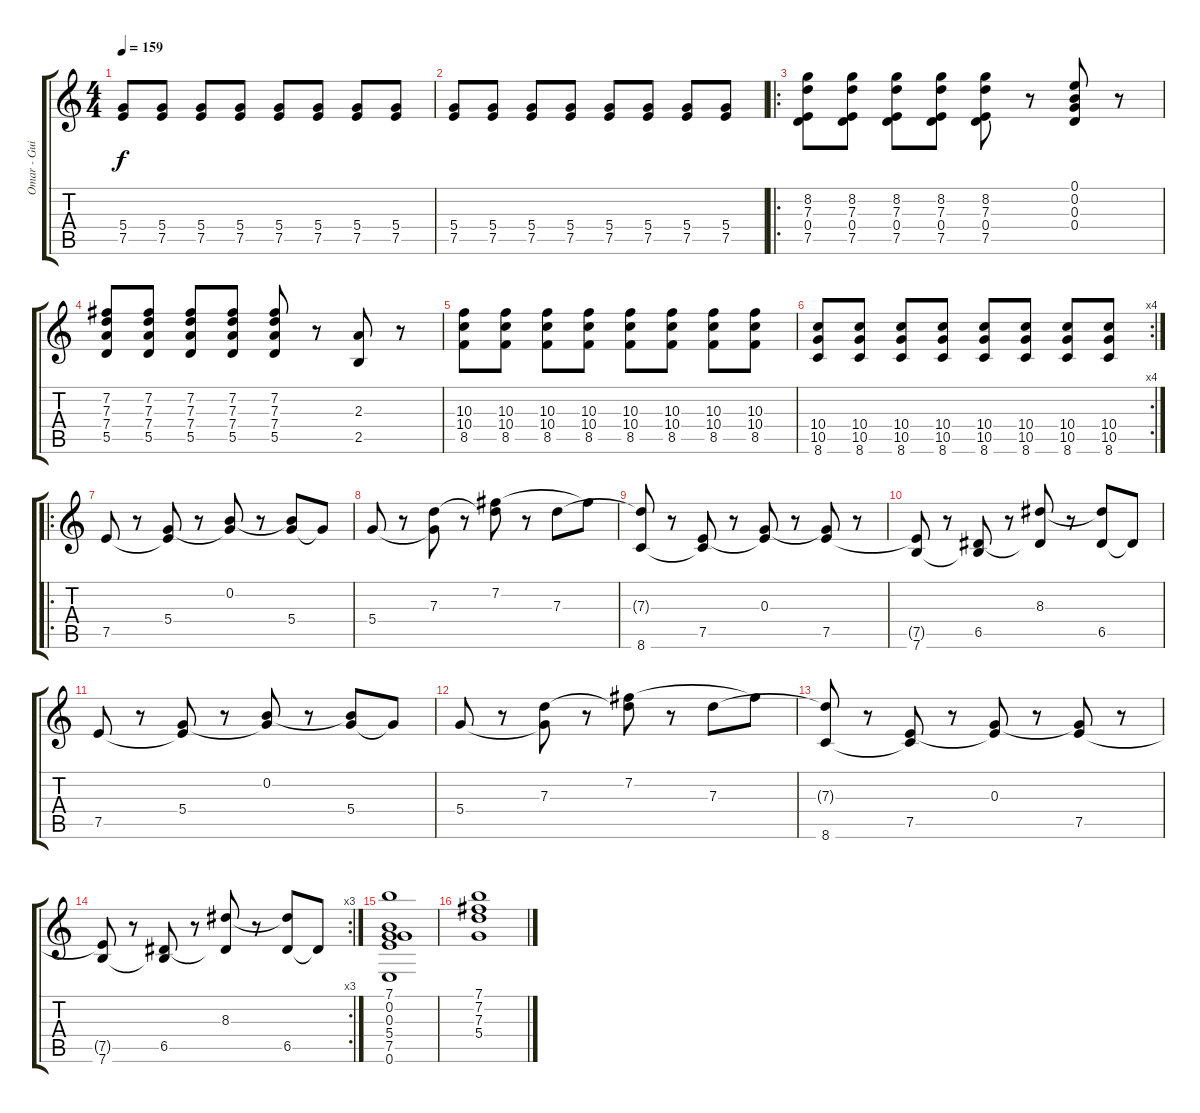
\track ("Omar - Guitar 2" "Omar - Gui") {instrument distortionguitar}
\staff {score tabs}
\tuning (E4 B3 G3 D3 A2 E2) {hide}
\ts (4 4)
\tempo 159
\clef g2
\ks c
(5.4 7.5).8{dy f} (5.4 7.5).8 (5.4 7.5).8 (5.4 7.5).8 (5.4 7.5).8 (5.4 7.5).8 (5.4 7.5).8 (5.4 7.5).8 |
(5.4 7.5).8 (5.4 7.5).8 (5.4 7.5).8 (5.4 7.5).8 (5.4 7.5).8 (5.4 7.5).8 (5.4 7.5).8 (5.4 7.5).8 |
\ro
(8.2 7.3 0.4 7.5).8 (8.2 7.3 0.4 7.5).8 (8.2 7.3 0.4 7.5).8 (8.2 7.3 0.4 7.5).8 (8.2 7.3 0.4 7.5).8 r.8 (0.1 0.2 0.3 0.4).8 r.8 |
(7.2 7.3 7.4 5.5).8 (7.2 7.3 7.4 5.5).8 (7.2 7.3 7.4 5.5).8 (7.2 7.3 7.4 5.5).8 (7.2 7.3 7.4 5.5).8 r.8 (2.3 2.5).8 r.8 |
(10.3 10.4 8.5).8 (10.3 10.4 8.5).8 (10.3 10.4 8.5).8 (10.3 10.4 8.5).8 (10.3 10.4 8.5).8 (10.3 10.4 8.5).8 (10.3 10.4 8.5).8 (10.3 10.4 8.5).8 |
\rc 4
(10.4 10.5 8.6).8 (10.4 10.5 8.6).8 (10.4 10.5 8.6).8 (10.4 10.5 8.6).8 (10.4 10.5 8.6).8 (10.4 10.5 8.6).8 (10.4 10.5 8.6).8 (10.4 10.5 8.6).8 |
\ro
7.5.8 r.8 (5.4 7.5{t}).8 r.8 (0.2 5.4{t}).8 r.8 (0.2{t} 5.4).8 5.4{t}.8 |
5.4.8 r.8 (7.3 5.4{t}).8 r.8 (7.2 7.3{t}).8 r.8 7.3.8 7.2{t}.8 |
(7.3{t} 8.6).8 r.8 (7.5 8.6{t}).8 r.8 (0.3 7.5{t}).8 r.8 (0.3{t} 7.5).8 r.8 |
(7.5{t} 7.6).8 r.8 (6.5 7.6{t}).8 r.8 (8.3 6.5{t}).8 r.8 (8.3{t} 6.5).8 6.5{t}.8 |
7.5.8 r.8 (5.4 7.5{t}).8 r.8 (0.2 5.4{t}).8 r.8 (0.2{t} 5.4).8 5.4{t}.8 |
5.4.8 r.8 (7.3 5.4{t}).8 r.8 (7.2 7.3{t}).8 r.8 7.3.8 7.2{t}.8 |
(7.3{t} 8.6).8 r.8 (7.5 8.6{t}).8 r.8 (0.3 7.5{t}).8 r.8 (0.3{t} 7.5).8 r.8 |
\rc 3
(7.5{t} 7.6).8 r.8 (6.5 7.6{t}).8 r.8 (8.3 6.5{t}).8 r.8 (8.3{t} 6.5).8 6.5{t}.8 |
(7.1 0.2 0.3 5.4 7.5 0.6).1 |
(7.1 7.2 7.3 5.4).1
